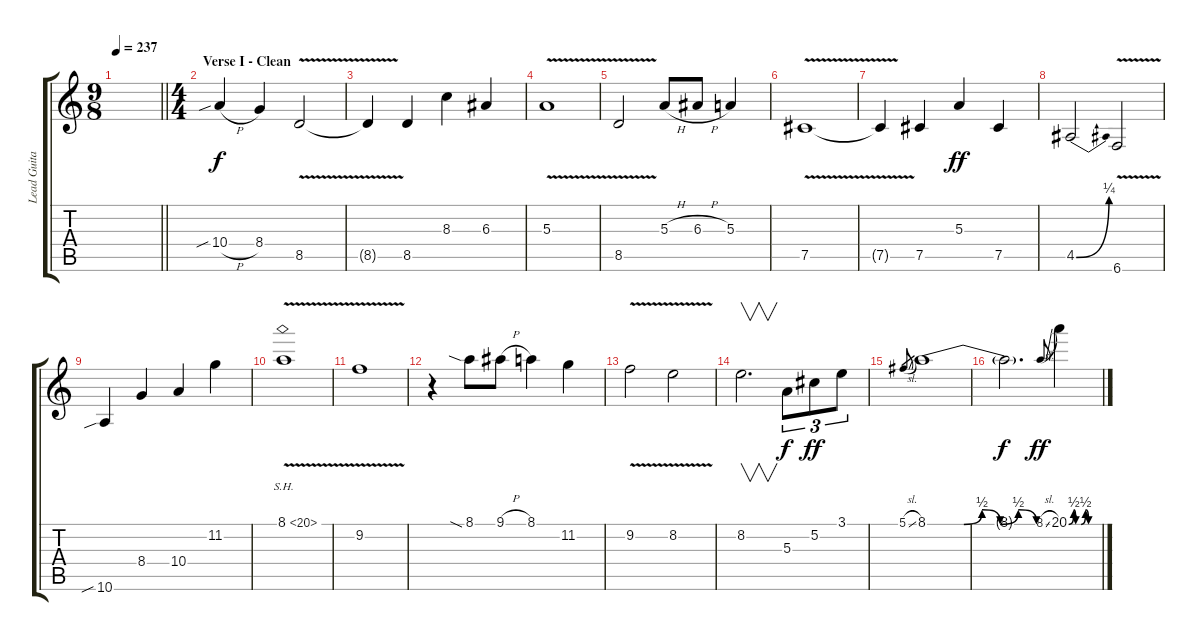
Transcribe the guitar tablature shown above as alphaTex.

\track ("Lead Guitar" "Lead Guita") {instrument overdrivenguitar}
\staff {score tabs}
\tuning (Db4 Ab3 E3 B2 Gb2 B1) {hide}
\ts (9 8)
\tempo 237
\clef g2
\barLineRight lightlight
\ks c
|
\ts (4 4)
\section ("" "Verse I - Clean")
10.4{sib h}.4 8.4.4 8.5{v}.2 |
8.5{t}.4 8.5.4 8.3.4 6.3.4 |
5.3{v}.1 |
8.5{v}.2 5.3{h}.8 6.3{h}.8 5.3.4 |
7.5{v}.1 |
7.5{t}.4 7.5.4{dy f} 5.3.4{dy ff} 7.5.4 |
4.5{be (bend 0 0 60 1)}.2 6.6{v}.2 |
10.6{sib}.4 8.4.4 10.4.4 11.2.4 |
8.1{sh 12 v}.1 |
9.2{v}.1 |
r.4 8.1{sia}.8 9.1{h}.8 8.1.4 11.2.4 |
9.2{v}.2 8.2{v}.2 |
8.2.2{v d} 5.3.8{tu (3 2) dy f} 5.2.8{tu (3 2) dy ff} 3.1.8{tu (3 2)} |
5.1{sl}.8{gr} 8.1{be (custom 0 0 20 0 30 2 40 0 50 2 60 0)}.1 |
8.1{t}.2{d dy f} 8.1{sl}.8{gr onbeat dy ff} 20.1{be (custom 0 0 10 2 14 0 20 0 25 0 34 2 40 0 51 0 60 0)}.4
